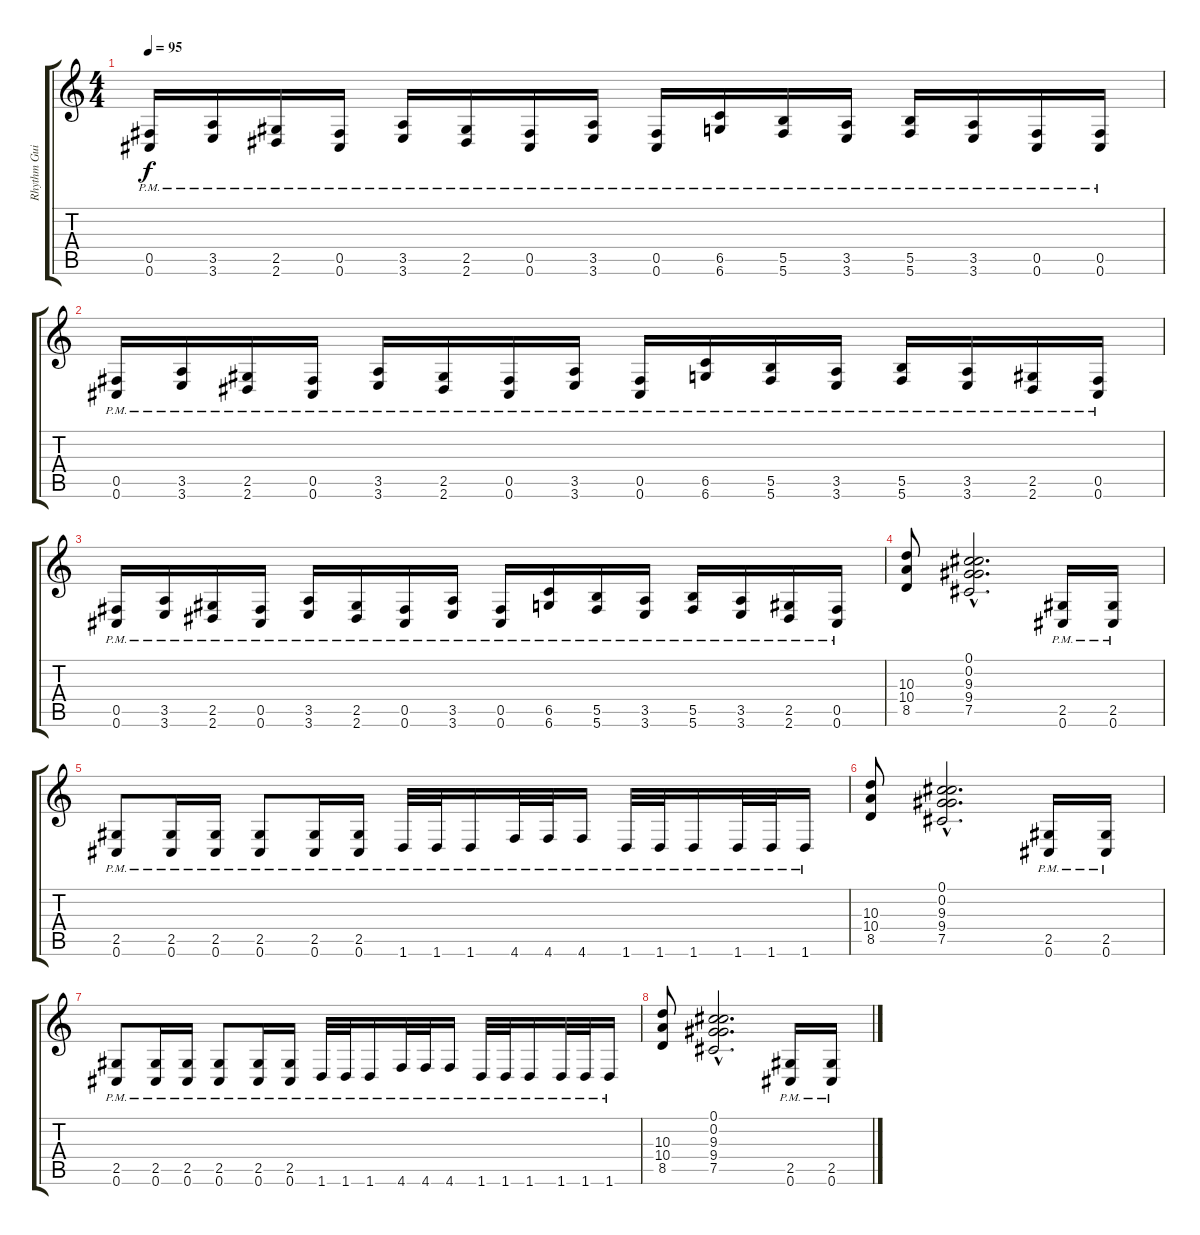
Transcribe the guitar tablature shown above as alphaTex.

\track ("Rhythm Guitar" "Rhythm Gui") {instrument distortionguitar}
\staff {score tabs}
\tuning (Db4 Ab3 E3 B2 Gb2 Db2) {hide}
\ts (4 4)
\tempo 95
\clef g2
\ks c
(0.5{pm} 0.6{pm}).16{dy f} (3.5{pm} 3.6{pm}).16 (2.5{pm} 2.6{pm}).16 (0.5{pm} 0.6{pm}).16 (3.5{pm} 3.6{pm}).16 (2.5{pm} 2.6{pm}).16 (0.5{pm} 0.6{pm}).16 (3.5{pm} 3.6{pm}).16 (0.5{pm} 0.6{pm}).16 (6.5{pm} 6.6{pm}).16 (5.5{pm} 5.6{pm}).16 (3.5{pm} 3.6{pm}).16 (5.5{pm} 5.6{pm}).16 (3.5{pm} 3.6{pm}).16 (0.5{pm} 0.6{pm}).16 (0.5{pm} 0.6{pm}).16 |
(0.5{pm} 0.6{pm}).16 (3.5{pm} 3.6{pm}).16 (2.5{pm} 2.6{pm}).16 (0.5{pm} 0.6{pm}).16 (3.5{pm} 3.6{pm}).16 (2.5{pm} 2.6{pm}).16 (0.5{pm} 0.6{pm}).16 (3.5{pm} 3.6{pm}).16 (0.5{pm} 0.6{pm}).16 (6.5{pm} 6.6{pm}).16 (5.5{pm} 5.6{pm}).16 (3.5{pm} 3.6{pm}).16 (5.5{pm} 5.6{pm}).16 (3.5{pm} 3.6{pm}).16 (2.5{pm} 2.6{pm}).16 (0.5{pm} 0.6{pm}).16 |
(0.5{pm} 0.6{pm}).16 (3.5{pm} 3.6{pm}).16 (2.5{pm} 2.6{pm}).16 (0.5{pm} 0.6{pm}).16 (3.5{pm} 3.6{pm}).16 (2.5{pm} 2.6{pm}).16 (0.5{pm} 0.6{pm}).16 (3.5{pm} 3.6{pm}).16 (0.5{pm} 0.6{pm}).16 (6.5{pm} 6.6{pm}).16 (5.5{pm} 5.6{pm}).16 (3.5{pm} 3.6{pm}).16 (5.5{pm} 5.6{pm}).16 (3.5{pm} 3.6{pm}).16 (2.5{pm} 2.6{pm}).16 (0.5{pm} 0.6{pm}).16 |
(10.3 10.4 8.5).8 (0.1{hac} 0.2{hac} 9.3{hac} 9.4{hac} 7.5{hac}).2{d} (2.5{pm} 0.6{pm}).16 (2.5{pm} 0.6{pm}).16 |
(2.5{pm} 0.6{pm}).8 (2.5{pm} 0.6{pm}).16 (2.5{pm} 0.6{pm}).16 (2.5{pm} 0.6{pm}).8 (2.5{pm} 0.6{pm}).16 (2.5{pm} 0.6{pm}).16 1.6{pm}.32 1.6{pm}.32 1.6{pm}.16 4.6{pm}.32 4.6{pm}.32 4.6{pm}.16 1.6{pm}.32 1.6{pm}.32 1.6{pm}.16 1.6{pm}.32 1.6{pm}.32 1.6{pm}.16 |
(10.3 10.4 8.5).8 (0.1{hac} 0.2{hac} 9.3{hac} 9.4{hac} 7.5{hac}).2{d} (2.5{pm} 0.6{pm}).16 (2.5{pm} 0.6{pm}).16 |
(2.5{pm} 0.6{pm}).8 (2.5{pm} 0.6{pm}).16 (2.5{pm} 0.6{pm}).16 (2.5{pm} 0.6{pm}).8 (2.5{pm} 0.6{pm}).16 (2.5{pm} 0.6{pm}).16 1.6{pm}.32 1.6{pm}.32 1.6{pm}.16 4.6{pm}.32 4.6{pm}.32 4.6{pm}.16 1.6{pm}.32 1.6{pm}.32 1.6{pm}.16 1.6{pm}.32 1.6{pm}.32 1.6{pm}.16 |
(10.3 10.4 8.5).8 (0.1{hac} 0.2{hac} 9.3{hac} 9.4{hac} 7.5{hac}).2{d} (2.5{pm} 0.6{pm}).16 (2.5{pm} 0.6{pm}).16
